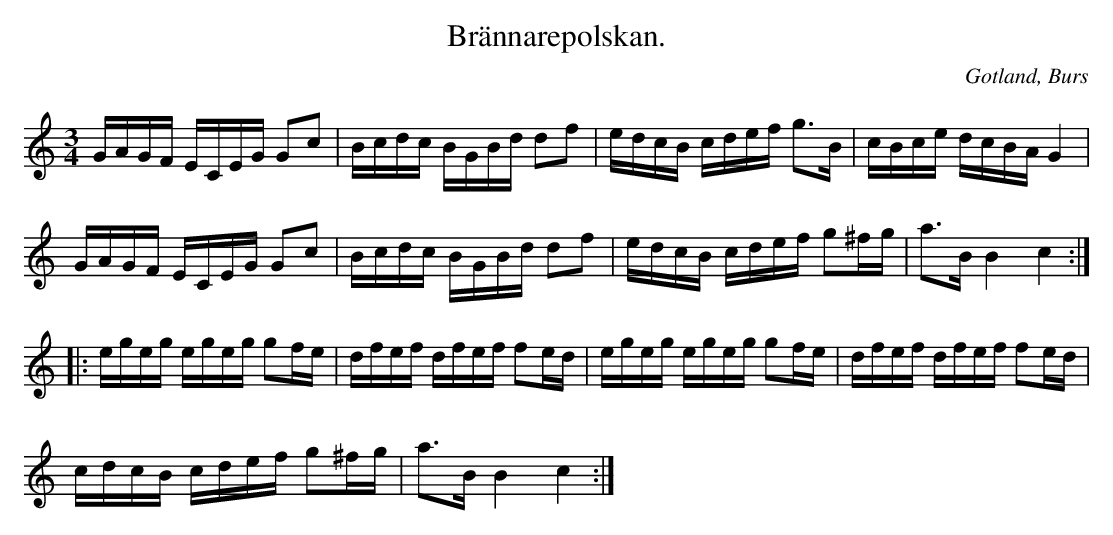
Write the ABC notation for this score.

X:1
T:Br\"annarepolskan.
O:Gotland, Burs
M:3/4
L:1/16
K:C
GAGF ECEG G2c2|Bcdc BGBd d2f2|edcB cdef g3B|cBce dcBA G4|
GAGF ECEG G2c2|Bcdc BGBd d2f2|edcB cdef g2^fg|a3B B4 c4::
egeg egeg g2fe|dfef dfef f2ed|egeg egeg g2fe|dfef dfef f2ed|
cdcB cdef g2^fg|a3B B4 c4:|
